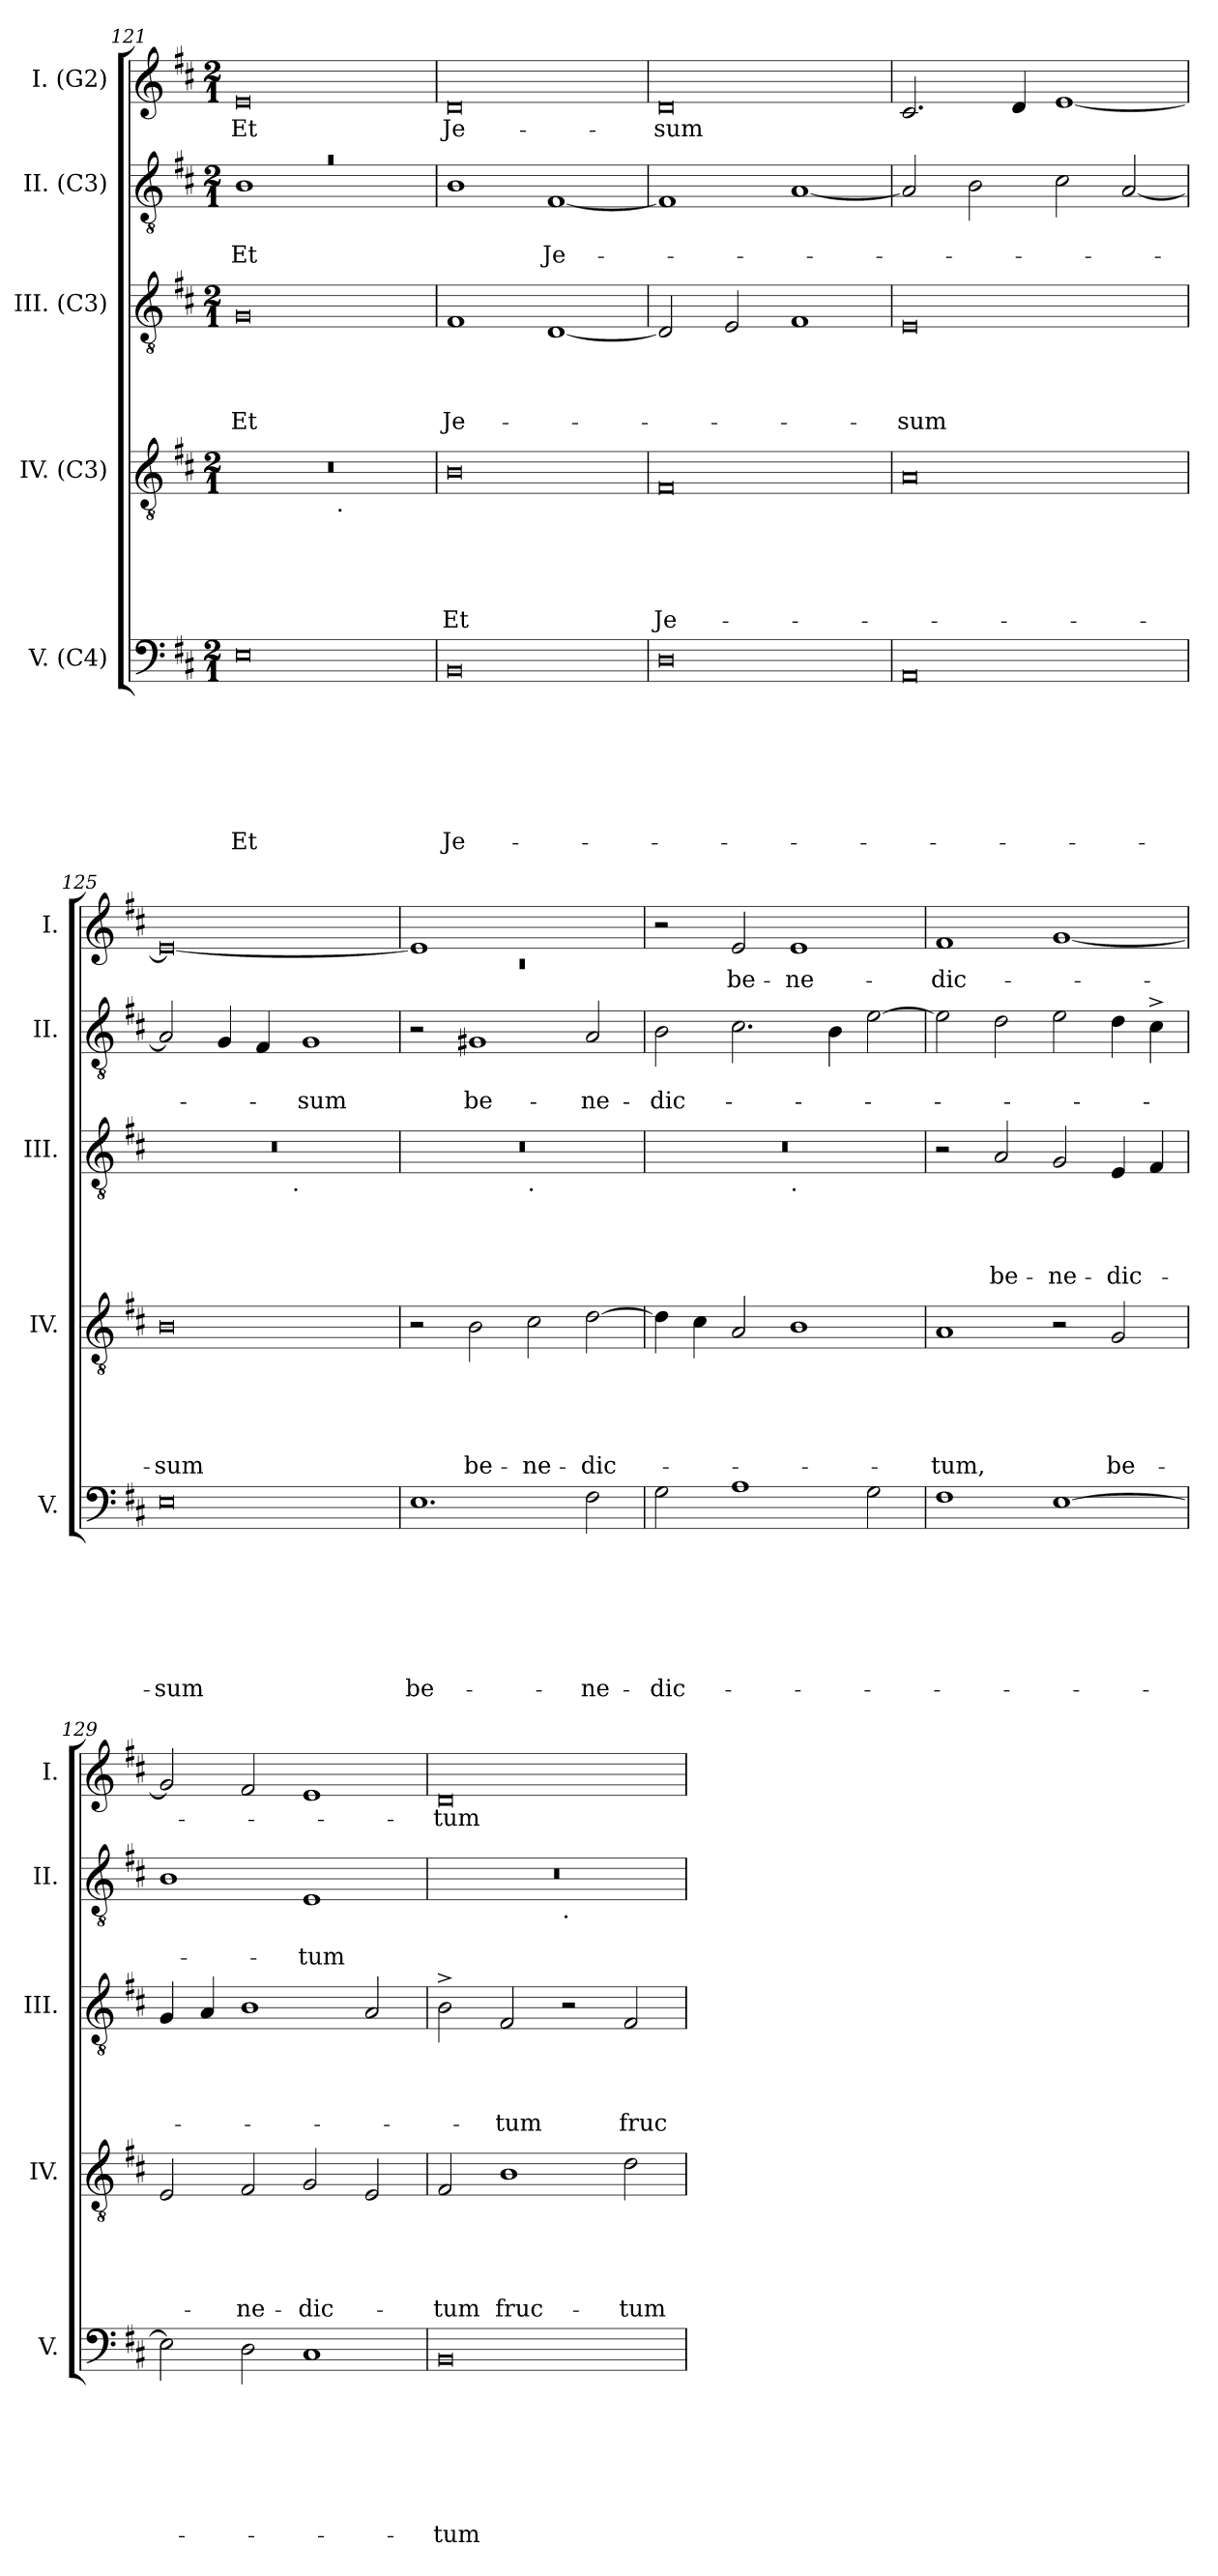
**kern	**text	**text	**text	**text	**text	**text	**text	**kern	**text	**text	**text	**text	**text	**kern	**text	**text	**text	**text	**kern	**text	**text	**kern	**text
*part5	*part5	*part5	*part5	*part5	*part5	*part5	*part5	*part4	*part4	*part4	*part4	*part4	*part4	*part3	*part3	*part3	*part3	*part3	*part2	*part2	*part2	*part1	*part1
*staff5	*staff5	*staff5	*staff5	*staff5	*staff5	*staff5	*staff5	*staff4	*staff4	*staff4	*staff4	*staff4	*staff4	*staff3	*staff3	*staff3	*staff3	*staff3	*staff2	*staff2	*staff2	*staff1	*staff1
*I"V. (C4)	*	*	*	*	*	*	*	*I"IV. (C3)	*	*	*	*	*	*I"III. (C3)	*	*	*	*	*I"II. (C3)	*	*	*I"I. (G2)	*
*I'V.	*	*	*	*	*	*	*	*I'IV.	*	*	*	*	*	*I'III.	*	*	*	*	*I'II.	*	*	*I'I.	*
*clefF4	*	*	*	*	*	*	*	*clefGv2	*	*	*	*	*	*clefGv2	*	*	*	*	*clefGv2	*	*	*clefG2	*
*k[f#c#]	*	*	*	*	*	*	*	*k[f#c#]	*	*	*	*	*	*k[f#c#]	*	*	*	*	*k[f#c#]	*	*	*k[f#c#]	*
*D:	*	*	*	*	*	*	*	*D:	*	*	*	*	*	*D:	*	*	*	*	*D:	*	*	*D:	*
*M2/1	*	*	*	*	*	*	*	*M2/1	*	*	*	*	*	*M2/1	*	*	*	*	*M2/1	*	*	*M2/1	*
=121	=121	=121	=121	=121	=121	=121	=121	=121	=121	=121	=121	=121	=121	=121	=121	=121	=121	=121	=121	=121	=121	=121	=121
!	!	!	!	!	!	!	!LO:LY:b:rj	!	!	!	!	!	!	!	!	!	!	!LO:LY:b:rj	!LO:N:vis=1	!	!LO:LY:b	!	!LO:LY:b:rj
*	*	*	*	*	*	*	*	*^	*	*	*	*	*	*	*	*	*	*	*^	*	*	*	*
0E	.	.	.	.	.	.	Et	0r	1ryy	.	.	.	.	.	0G	.	.	.	Et	0ra	1B	.	Et	0e	Et
!	!	!	!	!	!	!	!	!	!LO:TX:b:t=.	!	!	!	!	!	!	!	!	!	!	!	!	!	!	!	!
.	.	.	.	.	.	.	.	.	1ryy	.	.	.	.	.	.	.	.	.	.	.	1ryy	.	.	.	.
=122	=122	=122	=122	=122	=122	=122	=122	=122	=122	=122	=122	=122	=122	=122	=122	=122	=122	=122	=122	=122	=122	=122	=122	=122	=122
!	!	!	!	!	!	!	!LO:LY:b:rj	!	!	!	!	!	!	!LO:LY:b:rj	!	!	!	!	!LO:LY:b	!	!	!	!	!	!LO:LY:b:rj
*	*	*	*	*	*	*	*	*v	*v	*	*	*	*	*	*	*	*	*	*	*v	*v	*	*	*	*
0BB	.	.	.	.	.	.	Je-	0B	.	.	.	.	Et	1F#	.	.	.	Je-	1B	.	.	0d	Je-
!	!	!	!	!	!	!	!	!	!	!	!	!	!	!	!	!	!	!	!	!	!LO:LY:b	!	!
.	.	.	.	.	.	.	.	.	.	.	.	.	.	[<1D	.	.	.	.	[<1F#	.	Je-	.	.
=123	=123	=123	=123	=123	=123	=123	=123	=123	=123	=123	=123	=123	=123	=123	=123	=123	=123	=123	=123	=123	=123	=123	=123
!	!	!	!	!	!	!	!	!	!	!	!	!	!LO:LY:b:rj	!	!	!	!	!	!	!	!	!	!LO:LY:b
0D	.	.	.	.	.	.	.	0F#	.	.	.	.	Je-	2D/]	.	.	.	.	1F#]	.	.	0d	-sum
.	.	.	.	.	.	.	.	.	.	.	.	.	.	2E/	.	.	.	.	.	.	.	.	.
.	.	.	.	.	.	.	.	.	.	.	.	.	.	1F#	.	.	.	.	[<1A	.	.	.	.
=124	=124	=124	=124	=124	=124	=124	=124	=124	=124	=124	=124	=124	=124	=124	=124	=124	=124	=124	=124	=124	=124	=124	=124
!	!	!	!	!	!	!	!	!	!	!	!	!	!	!	!	!	!	!LO:LY:b	!	!	!	!	!
0AA	.	.	.	.	.	.	.	0A	.	.	.	.	.	0E	.	.	.	-sum	2A/]	.	.	2.c#/	.
.	.	.	.	.	.	.	.	.	.	.	.	.	.	.	.	.	.	.	2B\	.	.	.	.
.	.	.	.	.	.	.	.	.	.	.	.	.	.	.	.	.	.	.	.	.	.	4d/	.
.	.	.	.	.	.	.	.	.	.	.	.	.	.	.	.	.	.	.	2c#\	.	.	[<1e	.
.	.	.	.	.	.	.	.	.	.	.	.	.	.	.	.	.	.	.	[<2A/	.	.	.	.
=125	=125	=125	=125	=125	=125	=125	=125	=125	=125	=125	=125	=125	=125	=125	=125	=125	=125	=125	=125	=125	=125	=125	=125
!	!	!	!	!	!	!	!LO:LY:b	!	!	!	!	!	!LO:LY:b	!	!	!	!	!	!	!	!	!	!
*	*	*	*	*	*	*	*	*	*	*	*	*	*	*^	*	*	*	*	*	*	*	*	*
0E	.	.	.	.	.	.	-sum	0B	.	.	.	.	-sum	0r	2ryy	.	.	.	.	2A/]	.	.	0e_	.
.	.	.	.	.	.	.	.	.	.	.	.	.	.	.	4...ryy	.	.	.	.	4G/	.	.	.	.
.	.	.	.	.	.	.	.	.	.	.	.	.	.	.	.	.	.	.	.	4F#/	.	.	.	.
!	!	!	!	!	!	!	!	!	!	!	!	!	!	!	!LO:TX:b:t=.	!	!	!	!	!	!	!	!	!
.	.	.	.	.	.	.	.	.	.	.	.	.	.	.	1ryy	.	.	.	.	.	.	.	.	.
!	!	!	!	!	!	!	!	!	!	!	!	!	!	!	!	!	!	!	!	!	!	!LO:LY:b	!	!
.	.	.	.	.	.	.	.	.	.	.	.	.	.	.	.	.	.	.	.	1G	.	-sum	.	.
.	.	.	.	.	.	.	.	.	.	.	.	.	.	.	32ryy	.	.	.	.	.	.	.	.	.
!!LO:PB:g=z
=126	=126	=126	=126	=126	=126	=126	=126	=126	=126	=126	=126	=126	=126	=126	=126	=126	=126	=126	=126	=126	=126	=126	=126	=126
*	*	*	*	*	*	*	*	*	*	*	*	*	*	*	*	*	*	*	*	*	*	*	*^	*
!	!	!	!	!	!	!	!LO:LY:b	!	!	!	!	!	!	!	!	!	!	!	!	!	!	!	!	!LO:N:vis=1	!
1.E	.	.	.	.	.	.	be-	2r	.	.	.	.	.	0r	1ryy	.	.	.	.	2r	.	.	1e]	0rc	.
!	!	!	!	!	!	!	!	!	!	!	!	!	!LO:LY:b	!	!	!	!	!	!	!	!	!LO:LY:b	!	!	!
.	.	.	.	.	.	.	.	2B\	.	.	.	.	be-	.	.	.	.	.	.	1G#X	.	be-	.	.	.
!	!	!	!	!	!	!	!	!	!	!	!	!	!	!	!LO:TX:b:t=.	!	!	!	!	!	!	!	!	!	!
!	!	!	!	!	!	!	!	!	!	!	!	!	!LO:LY:b	!	!	!	!	!	!	!	!	!	!	!	!
.	.	.	.	.	.	.	.	2c#\	.	.	.	.	-ne-	.	1ryy	.	.	.	.	.	.	.	1ryy	.	.
!	!	!	!	!	!	!	!LO:LY:b	!	!	!	!	!	!LO:LY:b	!	!	!	!	!	!	!	!	!LO:LY:b	!	!	!
2F#\	.	.	.	.	.	.	-ne-	[>2d\	.	.	.	.	-dic-	.	.	.	.	.	.	2A/	.	-ne-	.	.	.
*	*	*	*	*	*	*	*	*	*	*	*	*	*	*	*	*	*	*	*	*	*	*	*v	*v	*
=127	=127	=127	=127	=127	=127	=127	=127	=127	=127	=127	=127	=127	=127	=127	=127	=127	=127	=127	=127	=127	=127	=127	=127	=127
!	!	!	!	!	!	!	!LO:LY:b	!	!	!	!	!	!	!	!	!	!	!	!	!	!	!LO:LY:b	!	!
2G\	.	.	.	.	.	.	-dic-	4d\]	.	.	.	.	.	0r	1ryy	.	.	.	.	2B\	.	-dic-	2r	.
.	.	.	.	.	.	.	.	4c#\	.	.	.	.	.	.	.	.	.	.	.	.	.	.	.	.
!	!	!	!	!	!	!	!	!	!	!	!	!	!	!	!	!	!	!	!	!	!	!	!	!LO:LY:b
1A	.	.	.	.	.	.	.	2A/	.	.	.	.	.	.	.	.	.	.	.	2.c#\	.	.	2e/	be-
!	!	!	!	!	!	!	!	!	!	!	!	!	!	!	!LO:TX:b:t=.	!	!	!	!	!	!	!	!	!
!	!	!	!	!	!	!	!	!	!	!	!	!	!	!	!	!	!	!	!	!	!	!	!	!LO:LY:b
.	.	.	.	.	.	.	.	1B	.	.	.	.	.	.	1ryy	.	.	.	.	.	.	.	1e	-ne-
.	.	.	.	.	.	.	.	.	.	.	.	.	.	.	.	.	.	.	.	4B\	.	.	.	.
2G\	.	.	.	.	.	.	.	.	.	.	.	.	.	.	.	.	.	.	.	[>2e\	.	.	.	.
=128	=128	=128	=128	=128	=128	=128	=128	=128	=128	=128	=128	=128	=128	=128	=128	=128	=128	=128	=128	=128	=128	=128	=128	=128
!	!	!	!	!	!	!	!	!	!	!	!	!	!LO:LY:b	!	!	!	!	!	!	!	!	!	!	!LO:LY:b
*	*	*	*	*	*	*	*	*	*	*	*	*	*	*v	*v	*	*	*	*	*	*	*	*	*
1F#	.	.	.	.	.	.	.	1A	.	.	.	.	-tum,	2r	.	.	.	.	2e\]	.	.	1f#	-dic-
!	!	!	!	!	!	!	!	!	!	!	!	!	!	!	!	!	!	!LO:LY:b	!	!	!	!	!
.	.	.	.	.	.	.	.	.	.	.	.	.	.	2A/	.	.	.	be-	2d\	.	.	.	.
!	!	!	!	!	!	!	!	!	!	!	!	!	!	!	!	!	!	!LO:LY:b	!	!	!	!	!
[>1E	.	.	.	.	.	.	.	2r	.	.	.	.	.	2G/	.	.	.	-ne-	2e\	.	.	[<1g	.
!	!	!	!	!	!	!	!	!	!	!	!	!	!LO:LY:b	!	!	!	!	!LO:LY:b	!	!	!	!	!
.	.	.	.	.	.	.	.	2G/	.	.	.	.	be-	4E/	.	.	.	-dic-	4d\	.	.	.	.
.	.	.	.	.	.	.	.	.	.	.	.	.	.	4F#/	.	.	.	.	4c#^>\	.	.	.	.
=129	=129	=129	=129	=129	=129	=129	=129	=129	=129	=129	=129	=129	=129	=129	=129	=129	=129	=129	=129	=129	=129	=129	=129
2E\]	.	.	.	.	.	.	.	2E/	.	.	.	.	.	4G/	.	.	.	.	1B	.	.	2g/]	.
.	.	.	.	.	.	.	.	.	.	.	.	.	.	4A/	.	.	.	.	.	.	.	.	.
!	!	!	!	!	!	!	!	!	!	!	!	!	!LO:LY:b	!	!	!	!	!	!	!	!	!	!
2D\	.	.	.	.	.	.	.	2F#/	.	.	.	.	-ne-	1B	.	.	.	.	.	.	.	2f#/	.
!	!	!	!	!	!	!	!	!	!	!	!	!	!LO:LY:b	!	!	!	!	!	!	!	!LO:LY:b	!	!
1C#	.	.	.	.	.	.	.	2G/	.	.	.	.	-dic-	.	.	.	.	.	1E	.	-tum	1e	.
.	.	.	.	.	.	.	.	2E/	.	.	.	.	.	2A/	.	.	.	.	.	.	.	.	.
!!LO:LB:g=z
=130	=130	=130	=130	=130	=130	=130	=130	=130	=130	=130	=130	=130	=130	=130	=130	=130	=130	=130	=130	=130	=130	=130	=130
!	!	!	!	!	!	!	!LO:LY:b	!	!	!	!	!	!LO:LY:b	!	!	!	!	!	!	!	!	!	!LO:LY:b
*	*	*	*	*	*	*	*	*	*	*	*	*	*	*	*	*	*	*	*^	*	*	*	*
0BB	.	.	.	.	.	.	-tum	2F#/	.	.	.	.	-tum	2B^>\	.	.	.	.	0r	1ryy	.	.	0d	-tum
!	!	!	!	!	!	!	!	!	!	!	!	!	!LO:LY:b	!	!	!	!	!LO:LY:b	!	!	!	!	!	!
.	.	.	.	.	.	.	.	1B	.	.	.	.	fruc-	2F#/	.	.	.	-tum	.	.	.	.	.	.
!	!	!	!	!	!	!	!	!	!	!	!	!	!	!	!	!	!	!	!	!LO:TX:b:t=.	!	!	!	!
.	.	.	.	.	.	.	.	.	.	.	.	.	.	2r	.	.	.	.	.	1ryy	.	.	.	.
!	!	!	!	!	!	!	!	!	!	!	!	!	!LO:LY:b	!	!	!	!	!LO:LY:b	!	!	!	!	!	!
.	.	.	.	.	.	.	.	2d\	.	.	.	.	-tum	2F#/	.	.	.	fruc-	.	.	.	.	.	.
*	*	*	*	*	*	*	*	*	*	*	*	*	*	*	*	*	*	*	*v	*v	*	*	*	*
=	=	=	=	=	=	=	=	=	=	=	=	=	=	=	=	=	=	=	=	=	=	=	=
*-	*-	*-	*-	*-	*-	*-	*-	*-	*-	*-	*-	*-	*-	*-	*-	*-	*-	*-	*-	*-	*-	*-	*-
